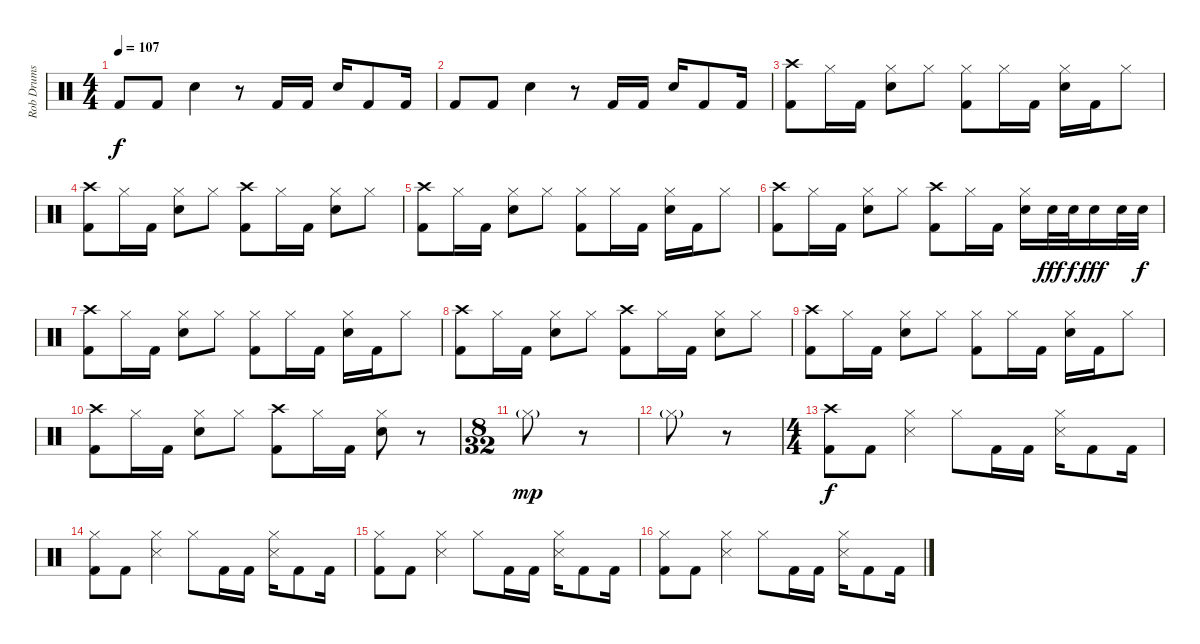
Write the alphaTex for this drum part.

\track ("Rob Drums Effect" "Rob Drums ") {instrument percussion}
\staff {score}
\articulation defaults
\ts (4 4)
\tempo 107
\clef neutral
\ks c "Kick (hit) 2".8{dy f} "Kick (hit) 2".8 "Electric Snare (hit)".4
r.8 "Kick (hit) 2".16 "Kick (hit) 2".16 "Electric Snare (hit)".16 "Kick (hit) 2".8 "Kick (hit) 2".16 |
"Kick (hit) 2".8 "Kick (hit) 2".8 "Electric Snare (hit)".4 r.8 "Kick (hit) 2".16 "Kick (hit) 2".16 "Electric Snare (hit)".16 "Kick (hit) 2".8 "Kick (hit) 2".16 |
("Crash high (hit)" "Kick (hit) 2").8 "Hi-Hat (closed)".16 "Kick (hit) 2".16 ("Hi-Hat (closed)" "Electric Snare (hit)").8 "Hi-Hat (closed)".8 ("Hi-Hat (closed)" "Kick (hit) 2").8 "Hi-Hat (closed)".16 "Kick (hit) 2".16 ("Hi-Hat (closed)" "Electric Snare (hit)").16 "Kick (hit) 2".16 "Hi-Hat (closed)".8 |
("Crash high (hit)" "Kick (hit) 2").8 "Hi-Hat (closed)".16 "Kick (hit) 2".16 ("Hi-Hat (closed)" "Electric Snare (hit)").8 "Hi-Hat (closed)".8 ("Crash high (hit)" "Kick (hit) 2").8 "Hi-Hat (closed)".16 "Kick (hit) 2".16 ("Hi-Hat (closed)" "Electric Snare (hit)").8 "Hi-Hat (closed)".8 |
("Crash high (hit)" "Kick (hit) 2").8 "Hi-Hat (closed)".16 "Kick (hit) 2".16 ("Hi-Hat (closed)" "Electric Snare (hit)").8 "Hi-Hat (closed)".8 ("Hi-Hat (closed)" "Kick (hit) 2").8 "Hi-Hat (closed)".16 "Kick (hit) 2".16 ("Hi-Hat (closed)" "Electric Snare (hit)").16 "Kick (hit) 2".16 "Hi-Hat (closed)".8 |
("Crash high (hit)" "Kick (hit) 2").8 "Hi-Hat (closed)".16 "Kick (hit) 2".16 ("Hi-Hat (closed)" "Electric Snare (hit)").8 "Hi-Hat (closed)".8 ("Crash high (hit)" "Kick (hit) 2").8 "Hi-Hat (closed)".16 "Kick (hit) 2".16 ("Hi-Hat (closed)" "Electric Snare (hit)").16 "Snare (hit) 2".32{dy fff} "Snare (hit) 2".32{dy f} "Snare (hit) 2".16{dy fff} "Snare (hit) 2".32 "Snare (hit) 2".32{dy f} |
("Crash high (hit)" "Kick (hit) 2").8 "Hi-Hat (closed)".16 "Kick (hit) 2".16 ("Hi-Hat (closed)" "Electric Snare (hit)").8 "Hi-Hat (closed)".8 ("Hi-Hat (closed)" "Kick (hit) 2").8 "Hi-Hat (closed)".16 "Kick (hit) 2".16 ("Hi-Hat (closed)" "Electric Snare (hit)").16 "Kick (hit) 2".16 "Hi-Hat (closed)".8 |
("Crash high (hit)" "Kick (hit) 2").8 "Hi-Hat (closed)".16 "Kick (hit) 2".16 ("Hi-Hat (closed)" "Electric Snare (hit)").8 "Hi-Hat (closed)".8 ("Crash high (hit)" "Kick (hit) 2").8 "Hi-Hat (closed)".16 "Kick (hit) 2".16 ("Hi-Hat (closed)" "Electric Snare (hit)").8 "Hi-Hat (closed)".8 |
("Crash high (hit)" "Kick (hit) 2").8 "Hi-Hat (closed)".16 "Kick (hit) 2".16 ("Hi-Hat (closed)" "Electric Snare (hit)").8 "Hi-Hat (closed)".8 ("Hi-Hat (closed)" "Kick (hit) 2").8 "Hi-Hat (closed)".16 "Kick (hit) 2".16 ("Hi-Hat (closed)" "Electric Snare (hit)").16 "Kick (hit) 2".16 "Hi-Hat (closed)".8 |
("Crash high (hit)" "Kick (hit) 2").8 "Hi-Hat (closed)".16 "Kick (hit) 2".16 ("Hi-Hat (closed)" "Electric Snare (hit)").8 "Hi-Hat (closed)".8 ("Crash high (hit)" "Kick (hit) 2").8 "Hi-Hat (closed)".16 "Kick (hit) 2".16 ("Hi-Hat (closed)" "Electric Snare (hit)").8 r.8 |
\ts (8 32)
"Hi-Hat (closed)"{g}.8{dy mp} r.8 |
"Hi-Hat (closed)"{g}.8 r.8 |
\ts (4 4)
("Crash high (hit)" "Kick (hit) 2").8{dy f} "Kick (hit) 2".8 ("Hi-Hat (closed)" "Snare (side stick) 3").4 "Hi-Hat (closed)".8 "Kick (hit) 2".16 "Kick (hit) 2".16 ("Hi-Hat (closed)" "Snare (side stick) 3").16 "Kick (hit) 2".8 "Kick (hit) 2".16 |
("Hi-Hat (closed)" "Kick (hit) 2").8 "Kick (hit) 2".8 ("Hi-Hat (closed)" "Snare (side stick) 3").4 "Hi-Hat (closed)".8 "Kick (hit) 2".16 "Kick (hit) 2".16 ("Hi-Hat (closed)" "Snare (side stick) 3").16 "Kick (hit) 2".8 "Kick (hit) 2".16 |
("Hi-Hat (closed)" "Kick (hit) 2").8 "Kick (hit) 2".8 ("Hi-Hat (closed)" "Snare (side stick) 3").4 "Hi-Hat (closed)".8 "Kick (hit) 2".16 "Kick (hit) 2".16 ("Hi-Hat (closed)" "Snare (side stick) 3").16 "Kick (hit) 2".8 "Kick (hit) 2".16 |
("Hi-Hat (closed)" "Kick (hit) 2").8 "Kick (hit) 2".8 ("Hi-Hat (closed)" "Snare (side stick) 3").4 "Hi-Hat (closed)".8 "Kick (hit) 2".16 "Kick (hit) 2".16 ("Hi-Hat (closed)" "Snare (side stick) 3").16 "Kick (hit) 2".8 "Kick (hit) 2".16
